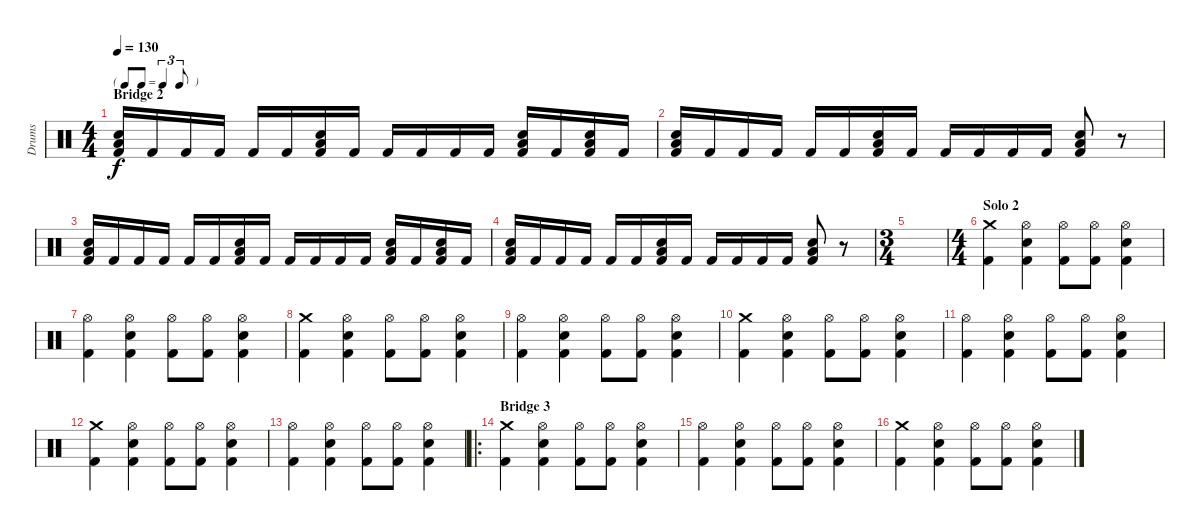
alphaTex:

\track ("Drums" "Drums") {instrument percussion}
\staff {score}
\articulation defaults
\ts (4 4)
\tf triplet8th
\section ("" "Bridge 2")
\tempo 130
\clef neutral
\ks c
("Kick (hit) 2" "Electric Snare (hit)" "Low Tom (hit)").16{dy f} "Kick (hit) 2".16 "Kick (hit) 2".16 "Kick (hit) 2".16 "Kick (hit) 2".16 "Kick (hit) 2".16 ("Kick (hit) 2" "Electric Snare (hit)" "Low Tom (hit)").16 "Kick (hit) 2".16 "Kick (hit) 2".16 "Kick (hit) 2".16 "Kick (hit) 2".16 "Kick (hit) 2".16 ("Kick (hit) 2" "Electric Snare (hit)" "Low Tom (hit)").16 "Kick (hit) 2".16 ("Kick (hit) 2" "Electric Snare (hit)" "Low Tom (hit)").16 "Kick (hit) 2".16 |
("Kick (hit) 2" "Electric Snare (hit)" "Low Tom (hit)").16 "Kick (hit) 2".16 "Kick (hit) 2".16 "Kick (hit) 2".16 "Kick (hit) 2".16 "Kick (hit) 2".16 ("Kick (hit) 2" "Electric Snare (hit)" "Low Tom (hit)").16 "Kick (hit) 2".16 "Kick (hit) 2".16 "Kick (hit) 2".16 "Kick (hit) 2".16 "Kick (hit) 2".16 ("Kick (hit) 2" "Electric Snare (hit)" "Low Tom (hit)").8 r.8 |
("Kick (hit) 2" "Electric Snare (hit)" "Low Tom (hit)").16 "Kick (hit) 2".16 "Kick (hit) 2".16 "Kick (hit) 2".16 "Kick (hit) 2".16 "Kick (hit) 2".16 ("Kick (hit) 2" "Electric Snare (hit)" "Low Tom (hit)").16 "Kick (hit) 2".16 "Kick (hit) 2".16 "Kick (hit) 2".16 "Kick (hit) 2".16 "Kick (hit) 2".16 ("Kick (hit) 2" "Electric Snare (hit)" "Low Tom (hit)").16 "Kick (hit) 2".16 ("Kick (hit) 2" "Electric Snare (hit)" "Low Tom (hit)").16 "Kick (hit) 2".16 |
("Kick (hit) 2" "Electric Snare (hit)" "Low Tom (hit)").16 "Kick (hit) 2".16 "Kick (hit) 2".16 "Kick (hit) 2".16 "Kick (hit) 2".16 "Kick (hit) 2".16 ("Kick (hit) 2" "Electric Snare (hit)" "Low Tom (hit)").16 "Kick (hit) 2".16 "Kick (hit) 2".16 "Kick (hit) 2".16 "Kick (hit) 2".16 "Kick (hit) 2".16 ("Kick (hit) 2" "Electric Snare (hit)" "Low Tom (hit)").8 r.8 |
\ts (3 4)
|
\ts (4 4)
\section ("" "Solo 2")
("Kick (hit) 2" "Crash medium (hit)").4 ("Kick (hit) 2" "Electric Snare (hit)" "Hi-Hat (open)").4 ("Kick (hit) 2" "Hi-Hat (open)").8 ("Kick (hit) 2" "Hi-Hat (open)").8 ("Kick (hit) 2" "Electric Snare (hit)" "Hi-Hat (open)").4 |
("Kick (hit) 2" "Hi-Hat (open)").4 ("Kick (hit) 2" "Electric Snare (hit)" "Hi-Hat (open)").4 ("Kick (hit) 2" "Hi-Hat (open)").8 ("Kick (hit) 2" "Hi-Hat (open)").8 ("Kick (hit) 2" "Electric Snare (hit)" "Hi-Hat (open)").4 |
("Kick (hit) 2" "Crash medium (hit)").4 ("Kick (hit) 2" "Electric Snare (hit)" "Hi-Hat (open)").4 ("Kick (hit) 2" "Hi-Hat (open)").8 ("Kick (hit) 2" "Hi-Hat (open)").8 ("Kick (hit) 2" "Electric Snare (hit)" "Hi-Hat (open)").4 |
("Kick (hit) 2" "Hi-Hat (open)").4 ("Kick (hit) 2" "Electric Snare (hit)" "Hi-Hat (open)").4 ("Kick (hit) 2" "Hi-Hat (open)").8 ("Kick (hit) 2" "Hi-Hat (open)").8 ("Kick (hit) 2" "Electric Snare (hit)" "Hi-Hat (open)").4 |
("Kick (hit) 2" "Crash medium (hit)").4 ("Kick (hit) 2" "Electric Snare (hit)" "Hi-Hat (open)").4 ("Kick (hit) 2" "Hi-Hat (open)").8 ("Kick (hit) 2" "Hi-Hat (open)").8 ("Kick (hit) 2" "Electric Snare (hit)" "Hi-Hat (open)").4 |
("Kick (hit) 2" "Hi-Hat (open)").4 ("Kick (hit) 2" "Electric Snare (hit)" "Hi-Hat (open)").4 ("Kick (hit) 2" "Hi-Hat (open)").8 ("Kick (hit) 2" "Hi-Hat (open)").8 ("Kick (hit) 2" "Electric Snare (hit)" "Hi-Hat (open)").4 |
("Kick (hit) 2" "Crash medium (hit)").4 ("Kick (hit) 2" "Electric Snare (hit)" "Hi-Hat (open)").4 ("Kick (hit) 2" "Hi-Hat (open)").8 ("Kick (hit) 2" "Hi-Hat (open)").8 ("Kick (hit) 2" "Electric Snare (hit)" "Hi-Hat (open)").4 |
("Kick (hit) 2" "Hi-Hat (open)").4 ("Kick (hit) 2" "Electric Snare (hit)" "Hi-Hat (open)").4 ("Kick (hit) 2" "Hi-Hat (open)").8 ("Kick (hit) 2" "Hi-Hat (open)").8 ("Kick (hit) 2" "Electric Snare (hit)" "Hi-Hat (open)").4 |
\ro
\section ("" "Bridge 3")
("Kick (hit) 2" "Crash medium (hit)").4 ("Kick (hit) 2" "Electric Snare (hit)" "Hi-Hat (open)").4 ("Kick (hit) 2" "Hi-Hat (open)").8 ("Kick (hit) 2" "Hi-Hat (open)").8 ("Kick (hit) 2" "Electric Snare (hit)" "Hi-Hat (open)").4 |
("Kick (hit) 2" "Hi-Hat (open)").4 ("Kick (hit) 2" "Electric Snare (hit)" "Hi-Hat (open)").4 ("Kick (hit) 2" "Hi-Hat (open)").8 ("Kick (hit) 2" "Hi-Hat (open)").8 ("Kick (hit) 2" "Electric Snare (hit)" "Hi-Hat (open)").4 |
("Kick (hit) 2" "Crash medium (hit)").4 ("Kick (hit) 2" "Electric Snare (hit)" "Hi-Hat (open)").4 ("Kick (hit) 2" "Hi-Hat (open)").8 ("Kick (hit) 2" "Hi-Hat (open)").8 ("Kick (hit) 2" "Electric Snare (hit)" "Hi-Hat (open)").4
